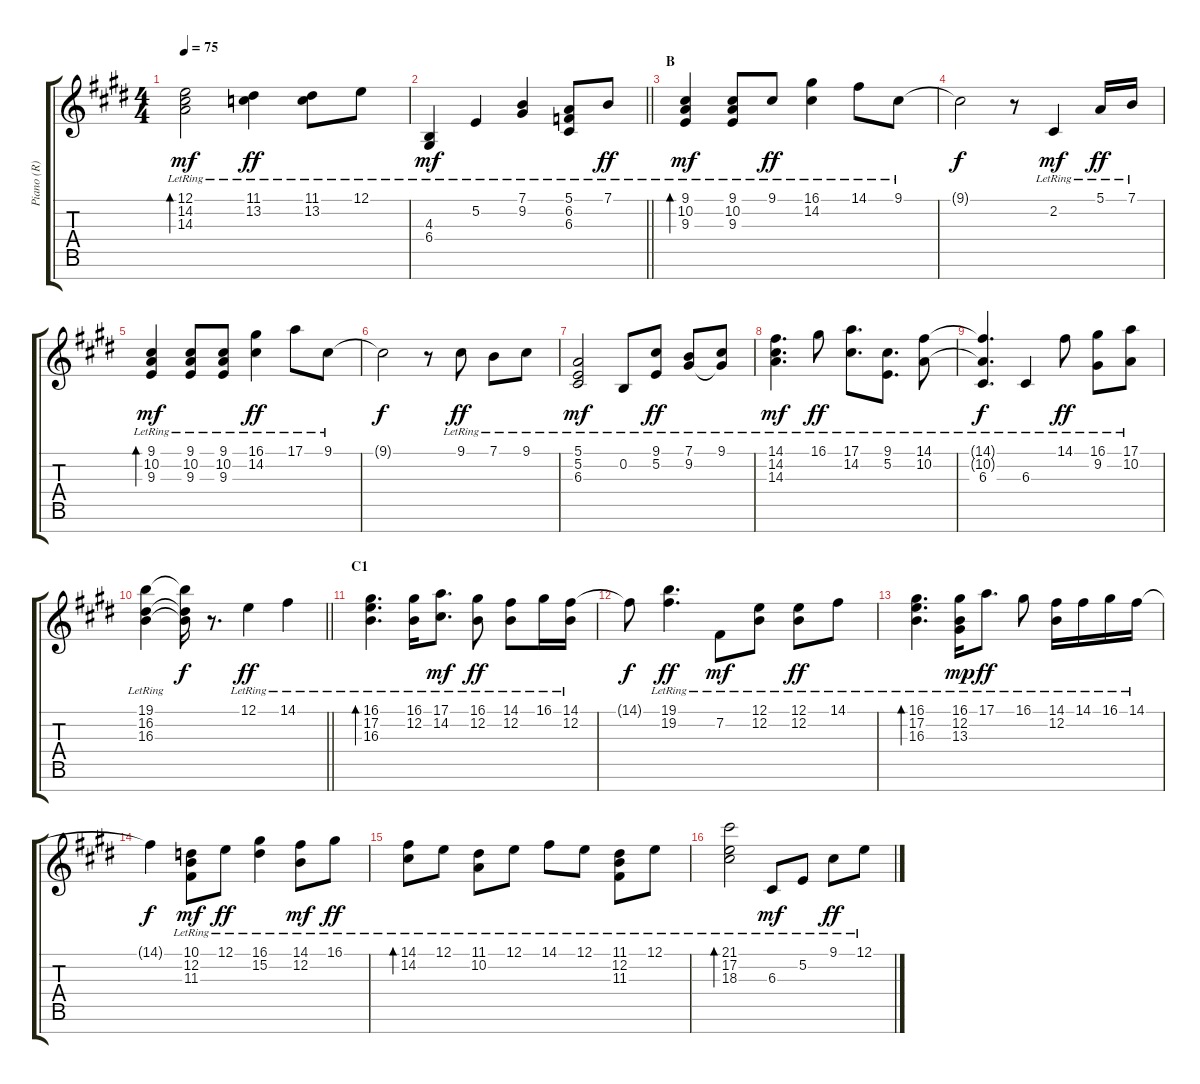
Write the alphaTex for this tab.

\track ("Piano (R)" "Piano (R)") {instrument acousticgrandpiano}
\staff {score tabs}
\tuning (E4 B3 G3 D3 A2 E2 B1) {hide}
\ts (4 4)
\tempo 75
\clef g2
\ks e
(12.1{lr} 14.2{lr} 14.3{lr}).2{bd 120 dy mf} (11.1{lr} 13.2{lr}).4{dy ff} (11.1{lr} 13.2{lr}).8 12.1{lr}.8 |
\barLineRight lightlight
(4.3{lr} 6.4{lr}).4{dy mf} 5.2{lr}.4 (7.1{lr} 9.2{lr}).4 (5.1{lr} 6.2{lr} 6.3{lr}).8 7.1{lr}.8{dy ff} |
\section ("" "B")
(9.1{lr} 10.2{lr} 9.3{lr}).4{bd 120 dy mf} (9.1{lr} 10.2{lr} 9.3{lr}).8 9.1{lr}.8{dy ff} (16.1{lr} 14.2{lr}).4 14.1{lr}.8 9.1{lr}.8 |
9.1{t}.2{dy f} r.8 2.2{lr}.4{dy mf} 5.1{lr}.16{dy ff} 7.1{lr}.16 |
(9.1{lr} 10.2{lr} 9.3{lr}).4{bd 120 dy mf} (9.1{lr} 10.2{lr} 9.3{lr}).8 (9.1{lr} 10.2{lr} 9.3{lr}).8 (16.1{lr} 14.2{lr}).4{dy ff} 17.1{lr}.8 9.1{lr}.8 |
9.1{t}.2{dy f} r.8 9.1{lr}.8{dy ff} 7.1{lr}.8 9.1{lr}.8 |
(5.1{lr} 5.2{lr} 6.3{lr}).2{dy mf} 0.2{lr}.8 (9.1{lr} 5.2{lr}).8{dy ff} (7.1{lr} 9.2{lr}).8 (9.1{lr} 9.2{t}).8 |
(14.1{lr} 14.2{lr} 14.3{lr}).4{d dy mf} 16.1{lr}.8{dy ff} (17.1{lr} 14.2{lr}).8{d} (9.1{lr} 5.2{lr}).8{d} (14.1{lr} 10.2{lr}).8 |
(14.1{t} 10.2{t} 6.3{lr}).4{d dy f} 6.3{lr}.4 14.1{lr}.8{dy ff} (16.1{lr} 9.2{lr}).8 (17.1{lr} 10.2{lr}).8 |
\barLineRight lightlight
(19.1{lr} 16.2{lr} 16.3{lr}).4 (19.1{t} 16.2{t} 16.3{t}).16{dy f} r.8{d} 12.1{lr}.4{dy ff} 14.1{lr}.4 |
\section ("" "C1")
(16.1{lr} 17.2{lr} 16.3{lr}).4{d bd 120} (16.1{lr} 12.2{lr}).16 (17.1{lr} 14.2{lr}).8{d dy mf} (16.1{lr} 12.2{lr}).8{dy ff} (14.1{lr} 12.2{lr}).8 16.1{lr}.16 (14.1{lr} 12.2{lr}).16 |
14.1{t}.8{dy f} (19.1{lr} 19.2{lr}).4{d dy ff} 7.2{lr}.8{dy mf} (12.1{lr} 12.2{lr}).8 (12.1{lr} 12.2{lr}).8{dy ff} 14.1{lr}.8 |
(16.1{lr} 17.2{lr} 16.3{lr}).4{d bd 120} (16.1{lr} 12.2{lr} 13.3{lr}).16{dy mp} 17.1{lr}.8{d dy ff} 16.1{lr}.8 (14.1{lr} 12.2{lr}).16 14.1{lr}.16 16.1{lr}.16 14.1{lr}.16 |
14.1{t}.4{dy f} (10.1{lr} 12.2{lr} 11.3{lr}).8{dy mf} 12.1{lr}.8{dy ff} (16.1{lr} 15.2{lr}).4 (14.1{lr} 12.2{lr}).8{dy mf} 16.1{lr}.8{dy ff} |
(14.1{lr} 14.2{lr}).8{bd 120} 12.1{lr}.8 (11.1{lr} 10.2{lr}).8 12.1{lr}.8 14.1{lr}.8 12.1{lr}.8 (11.1{lr} 12.2{lr} 11.3{lr}).8 12.1{lr}.8 |
(21.1{lr} 17.2{lr} 18.3{lr}).2{bd 120} 6.3{lr}.8{dy mf} 5.2{lr}.8 9.1{lr}.8{dy ff} 12.1{lr}.8
